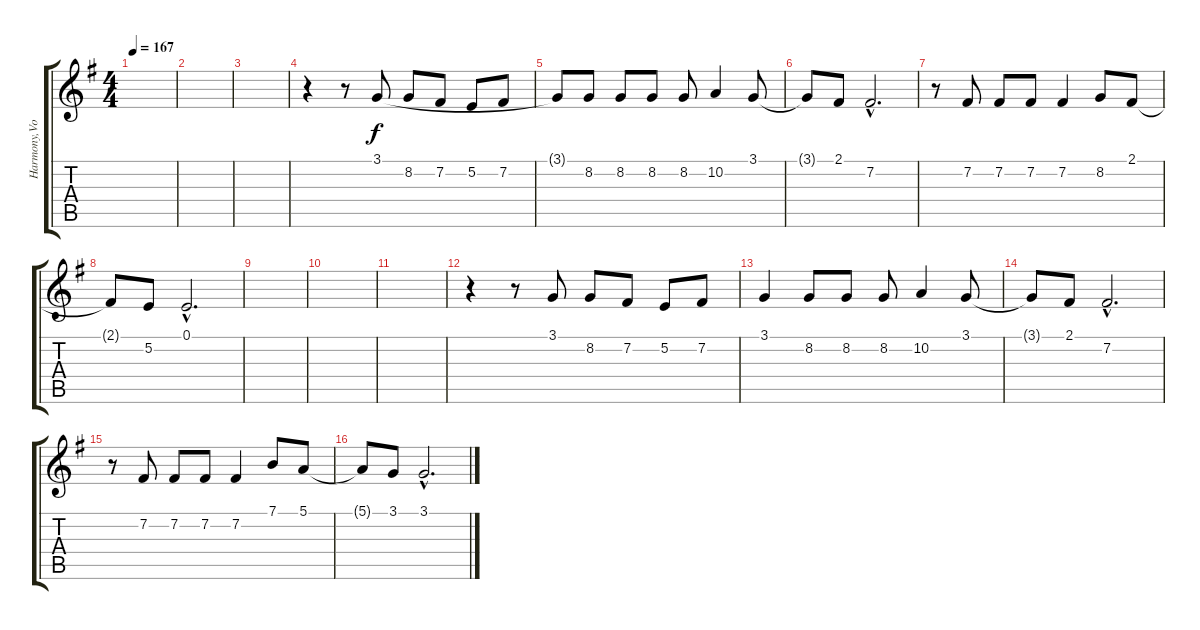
\track ("Harmony,Vo" "Harmony,Vo") {instrument clavinet}
\staff {score tabs}
\tuning (E4 B3 G3 D3 A2 E2) {hide}
\ts (4 4)
\tempo 167
\clef g2
\ks eminor
|
|
|
r.4 r.8 3.1.8 8.2.8 7.2.8 5.2.8 7.2.8 |
3.1{t}.8 8.2.8 8.2.8 8.2.8 8.2.8 10.2.4 3.1.8 |
3.1{t}.8 2.1.8 7.2{hac}.2{d} |
r.8 7.2.8 7.2.8 7.2.8 7.2.4 8.2.8 2.1.8 |
2.1{t}.8 5.2.8 0.1{hac}.2{d} |
|
|
|
r.4 r.8 3.1.8 8.2.8 7.2.8 5.2.8 7.2.8 |
3.1.4 8.2.8 8.2.8 8.2.8 10.2.4 3.1.8 |
3.1{t}.8 2.1.8 7.2{hac}.2{d} |
r.8 7.2.8 7.2.8 7.2.8 7.2.4 7.1.8 5.1.8 |
5.1{t}.8 3.1.8 3.1{hac}.2{d}
